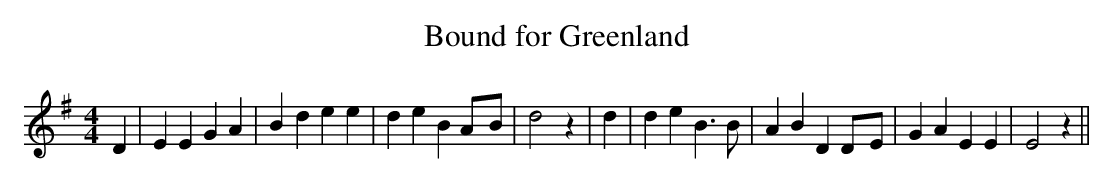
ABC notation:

X:1
T:Bound for Greenland
M:4/4
L:1/4
K:G
 D| E E G A| B d e e| d e BA/2-B/2| d2 z| d| d e B3/2 B/2| A B DD/2-E/2|\
 G A E E| E2 z||
